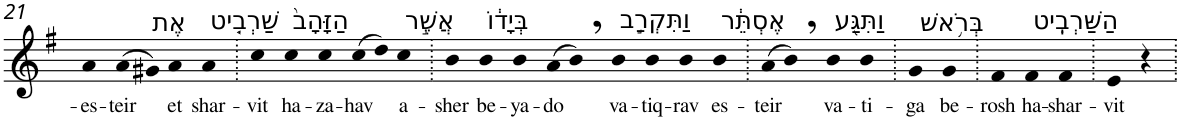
**kern	**text
*part1	*part1
*staff1	*staff1
*I"Piano	*
*I'Pno	*
!!LO:PB:g=z
*clefG2	*
*k[f#]	*
*G:	*
=21	=21
!	!LO:LY:b
4a	-es-
!	!LO:LY:b
(>8a	-teir
8g#X)	.
!LO:TX:a:t=אֶת	!
!	!LO:LY:b
4a	et
!LO:TX:a:t=שַׁרְבִ֤יט	!
!	!LO:LY:b
4a	shar-
=22.	=22.
!	!LO:LY:b
4cc	-vit
!LO:TX:a:t=הַזָּהָב֙	!
!	!LO:LY:b
4cc	ha-
!	!LO:LY:b
4cc	-za-
!	!LO:LY:b
(>8cc	-hav
8dd)	.
!LO:TX:a:t=אֲשֶׁ֣ר	!
!	!LO:LY:b
4cc	a-
=23.	=23.
!	!LO:LY:b
4b	-sher
!LO:TX:a:t=בְּיָד֔וֹ	!
!	!LO:LY:b
4b	be-
!	!LO:LY:b
4b	-ya-
!	!LO:LY:b
(>8a	-do
8b,)	.
!LO:TX:a:t=וַתִּקְרַ֣ב	!
!	!LO:LY:b
4b	va-
!	!LO:LY:b
4b	-tiq-
!	!LO:LY:b
4b	-rav
!LO:TX:a:t=אֶסְתֵּ֔ר	!
!	!LO:LY:b
4b	es-
=24.	=24.
!	!LO:LY:b
(>8a	-teir
8b,)	.
!LO:TX:a:t=וַתִּגַּ֖ע	!
!	!LO:LY:b
4b	va-
!	!LO:LY:b
4b	-ti-
=25.	=25.
!	!LO:LY:b
4g	-ga
!LO:TX:a:t=בְּרֹ֥אשׁ	!
!	!LO:LY:b
4g	be-
=26.	=26.
!	!LO:LY:b
4f#	-rosh
!LO:TX:a:t=הַשַּׁרְבִֽיט	!
!	!LO:LY:b
4f#	ha-
!	!LO:LY:b
4f#	-shar-
=27.	=27.
!	!LO:LY:b
4e	-vit
4r	.
=.	=.
*-	*-
